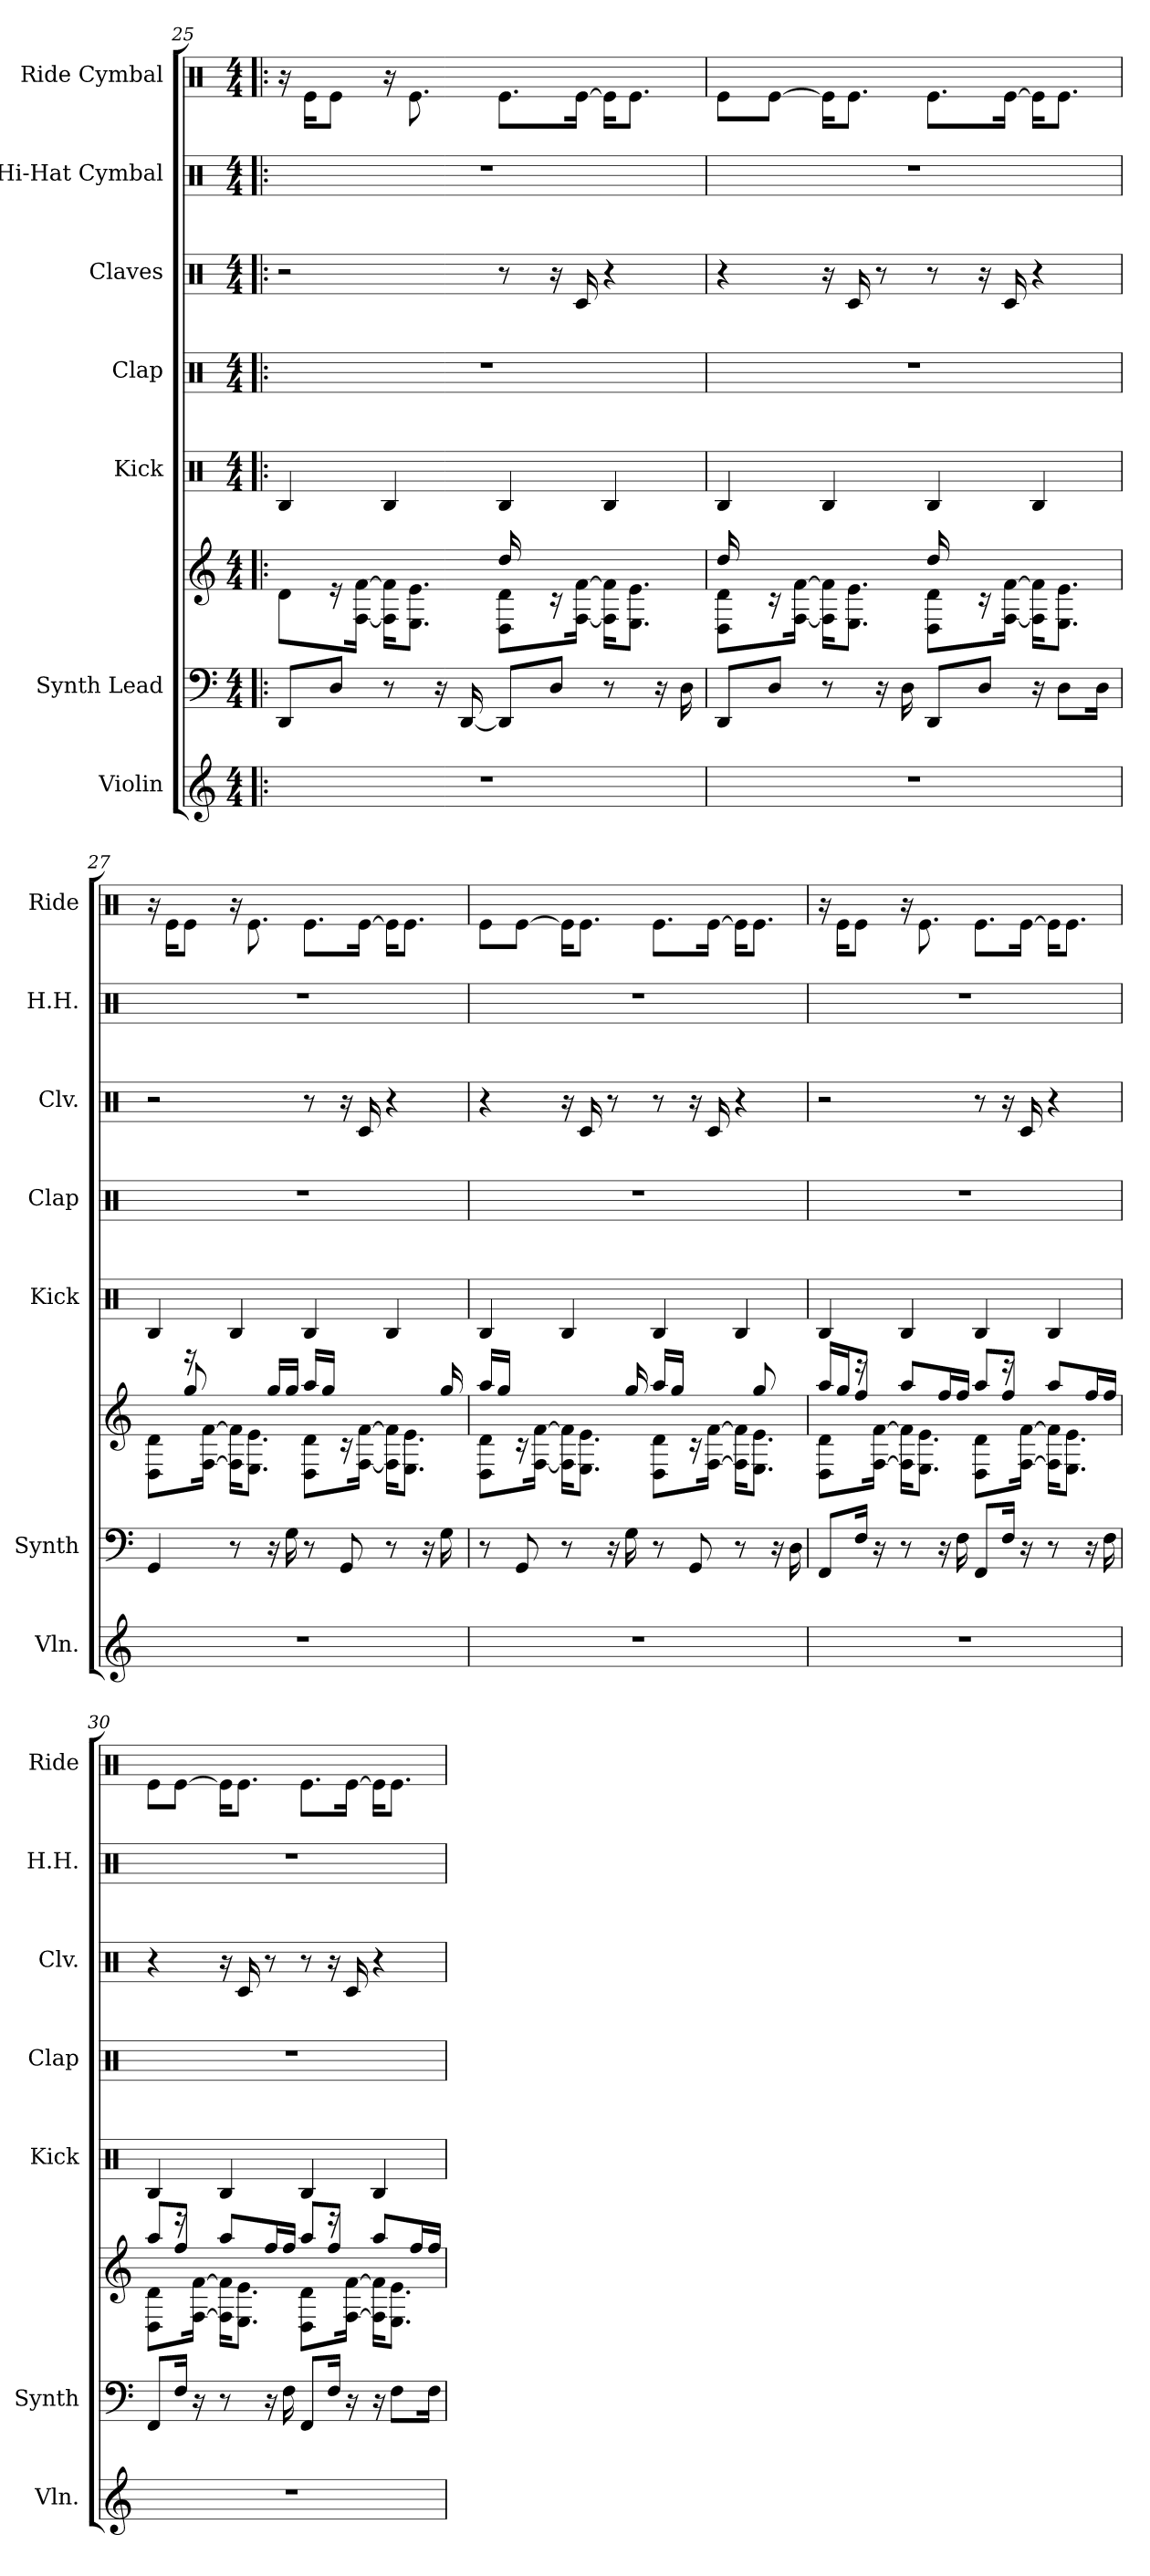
**kern	**kern	**kern	**kern	**kern	**kern	**kern	**kern
*part7	*part6	*part6	*part5	*part4	*part3	*part2	*part1
*staff8	*staff7	*staff6	*staff5	*staff4	*staff3	*staff2	*staff1
*I"Violin	*I"Synth Lead	*	*I"Kick	*I"Clap	*I"Claves	*I"Hi-Hat Cymbal	*I"Ride Cymbal
*I'Vln.	*I'Synth	*	*I'Kick	*I'Clap	*I'Clv.	*I'H.H.	*I'Ride
!!LO:LB:g=z
*clefG2	*clefF4	*clefG2	*clefX	*clefX	*clefX	*clefX	*clefX
*k[]	*k[]	*k[]	*k[]	*k[]	*k[]	*k[]	*k[]
*a:	*a:	*a:	*a:	*a:	*a:	*a:	*a:
*M4/4	*M4/4	*M4/4	*M4/4	*M4/4	*M4/4	*M4/4	*M4/4
=25!|:	=25!|:	=25!|:	=25!|:	=25!|:	=25!|:	=25!|:	=25!|:
*	*	*^	*	*	*	*	*
1r	8DD/L	8d\L	2ryy	4RB/	1r	2r	1r	16r
.	.	.	.	.	.	.	.	16Re\KL
.	8D/J	16r	.	.	.	.	.	8Re\J
.	.	[<16F\ [<16f\Jk	.	.	.	.	.	.
.	8r	16F\] 16f\]KL	.	4RB/	.	.	.	16r
.	.	8.E\ 8.e\J	.	.	.	.	.	8.Re\
.	16r	.	.	.	.	.	.	.
.	[16DD/	.	.	.	.	.	.	.
.	8DD/L]	8D\ 8d\L	16dd/	4RB/	.	8r	.	8.Re\L
.	.	.	16ryy	.	.	.	.	.
.	8D/J	16r	8ryy	.	.	16r	.	.
.	.	[<16F\ [<16f\Jk	.	.	.	16Rc/	.	[16Re\Jk
.	8r	16F\] 16f\]KL	4ryy	4RB/	.	4r	.	16Re\KL]
.	.	8.E\ 8.e\J	.	.	.	.	.	8.Re\J
.	16r	.	.	.	.	.	.	.
.	16D\	.	.	.	.	.	.	.
=26	=26	=26	=26	=26	=26	=26	=26	=26
1r	8DD/L	8D\ 8d\L	16dd/	4RB/	1r	4r	1r	8Re\L
.	.	.	16ryy	.	.	.	.	.
.	8D/J	16r	8ryy	.	.	.	.	[8Re\J
.	.	[<16F\ [<16f\Jk	.	.	.	.	.	.
.	8r	16F\] 16f\]KL	4ryy	4RB/	.	16r	.	16Re\KL]
.	.	8.E\ 8.e\J	.	.	.	16Rc/	.	8.Re\J
.	16r	.	.	.	.	8r	.	.
.	16D\	.	.	.	.	.	.	.
.	8DD/L	8D\ 8d\L	16dd/	4RB/	.	8r	.	8.Re\L
.	.	.	16ryy	.	.	.	.	.
.	8D/J	16r	8ryy	.	.	16r	.	.
.	.	[<16F\ [<16f\Jk	.	.	.	16Rc/	.	[16Re\Jk
.	16r	16F\] 16f\]KL	4ryy	4RB/	.	4r	.	16Re\KL]
.	8D\L	8.E\ 8.e\J	.	.	.	.	.	8.Re\J
.	16D\Jk	.	.	.	.	.	.	.
!!LO:PB:g=z
=27	=27	=27	=27	=27	=27	=27	=27	=27
1r	4GG/	8D\ 8d\L	8ryy	4RB/	1r	2r	1r	16r
.	.	.	.	.	.	.	.	16Re\KL
.	.	16r	8gg/	.	.	.	.	8Re\J
.	.	[<16F\ [<16f\Jk	.	.	.	.	.	.
.	8r	16F\] 16f\]KL	8ryy	4RB/	.	.	.	16r
.	.	8.E\ 8.e\J	.	.	.	.	.	8.Re\
.	16r	.	16gg/LL	.	.	.	.	.
.	16G\	.	16gg/JJ	.	.	.	.	.
.	8r	8D\ 8d\L	16aa/LL	4RB/	.	8r	.	8.Re\L
.	.	.	16gg/JJ	.	.	.	.	.
.	8GG/	16r	8ryy	.	.	16r	.	.
.	.	[<16F\ [<16f\Jk	.	.	.	16Rc/	.	[16Re\Jk
.	8r	16F\] 16f\]KL	8ryy	4RB/	.	4r	.	16Re\KL]
.	.	8.E\ 8.e\J	.	.	.	.	.	8.Re\J
.	16r	.	16ryy	.	.	.	.	.
.	16G\	.	16gg/	.	.	.	.	.
=28	=28	=28	=28	=28	=28	=28	=28	=28
1r	8r	8D\ 8d\L	16aa/LL	4RB/	1r	4r	1r	8Re\L
.	.	.	16gg/JJ	.	.	.	.	.
.	8GG/	16r	8ryy	.	.	.	.	[8Re\J
.	.	[<16F\ [<16f\Jk	.	.	.	.	.	.
.	8r	16F\] 16f\]KL	8ryy	4RB/	.	16r	.	16Re\KL]
.	.	8.E\ 8.e\J	.	.	.	16Rc/	.	8.Re\J
.	16r	.	16ryy	.	.	8r	.	.
.	16G\	.	16gg/	.	.	.	.	.
.	8r	8D\ 8d\L	16aa/LL	4RB/	.	8r	.	8.Re\L
.	.	.	16gg/JJ	.	.	.	.	.
.	8GG/	16r	8ryy	.	.	16r	.	.
.	.	[<16F\ [<16f\Jk	.	.	.	16Rc/	.	[16Re\Jk
.	8r	16F\] 16f\]KL	16ryy	4RB/	.	4r	.	16Re\KL]
.	.	8.E\ 8.e\J	8gg/	.	.	.	.	8.Re\J
.	16r	.	.	.	.	.	.	.
.	16D\	.	16ryy	.	.	.	.	.
=29	=29	=29	=29	=29	=29	=29	=29	=29
1r	8FF/L	8D\ 8d\L	16aa/LL	4RB/	1r	2r	1r	16r
.	.	.	16gg/J	.	.	.	.	16Re\KL
.	16F/Jk	16r	8ff/J	.	.	.	.	8Re\J
.	16r	[<16F\ [<16f\Jk	.	.	.	.	.	.
.	8r	16F\] 16f\]KL	8aa/L	4RB/	.	.	.	16r
.	.	8.E\ 8.e\J	.	.	.	.	.	8.Re\
.	16r	.	16ff/L	.	.	.	.	.
.	16F\	.	16ff/JJ	.	.	.	.	.
.	8FF/L	8D\ 8d\L	8aa/L	4RB/	.	8r	.	8.Re\L
.	16F/Jk	16r	8ff/J	.	.	16r	.	.
.	16r	[<16F\ [<16f\Jk	.	.	.	16Rc/	.	[16Re\Jk
.	8r	16F\] 16f\]KL	8aa/L	4RB/	.	4r	.	16Re\KL]
.	.	8.E\ 8.e\J	.	.	.	.	.	8.Re\J
.	16r	.	16ff/L	.	.	.	.	.
.	16F\	.	16ff/JJ	.	.	.	.	.
!!LO:LB:g=z
=30	=30	=30	=30	=30	=30	=30	=30	=30
1r	8FF/L	8D\ 8d\L	8aa/L	4RB/	1r	4r	1r	8Re\L
.	16F/Jk	16r	8ff/J	.	.	.	.	[8Re\J
.	16r	[<16F\ [<16f\Jk	.	.	.	.	.	.
.	8r	16F\] 16f\]KL	8aa/L	4RB/	.	16r	.	16Re\KL]
.	.	8.E\ 8.e\J	.	.	.	16Rc/	.	8.Re\J
.	16r	.	16ff/L	.	.	8r	.	.
.	16F\	.	16ff/JJ	.	.	.	.	.
.	8FF/L	8D\ 8d\L	8aa/L	4RB/	.	8r	.	8.Re\L
.	16F/Jk	16r	8ff/J	.	.	16r	.	.
.	16r	[<16F\ [<16f\Jk	.	.	.	16Rc/	.	[16Re\Jk
.	16r	16F\] 16f\]KL	8aa/L	4RB/	.	4r	.	16Re\KL]
.	8F\L	8.E\ 8.e\J	.	.	.	.	.	8.Re\J
.	.	.	16ff/L	.	.	.	.	.
.	16F\Jk	.	16ff/JJ	.	.	.	.	.
*	*	*v	*v	*	*	*	*	*
=	=	=	=	=	=	=	=
*-	*-	*-	*-	*-	*-	*-	*-
